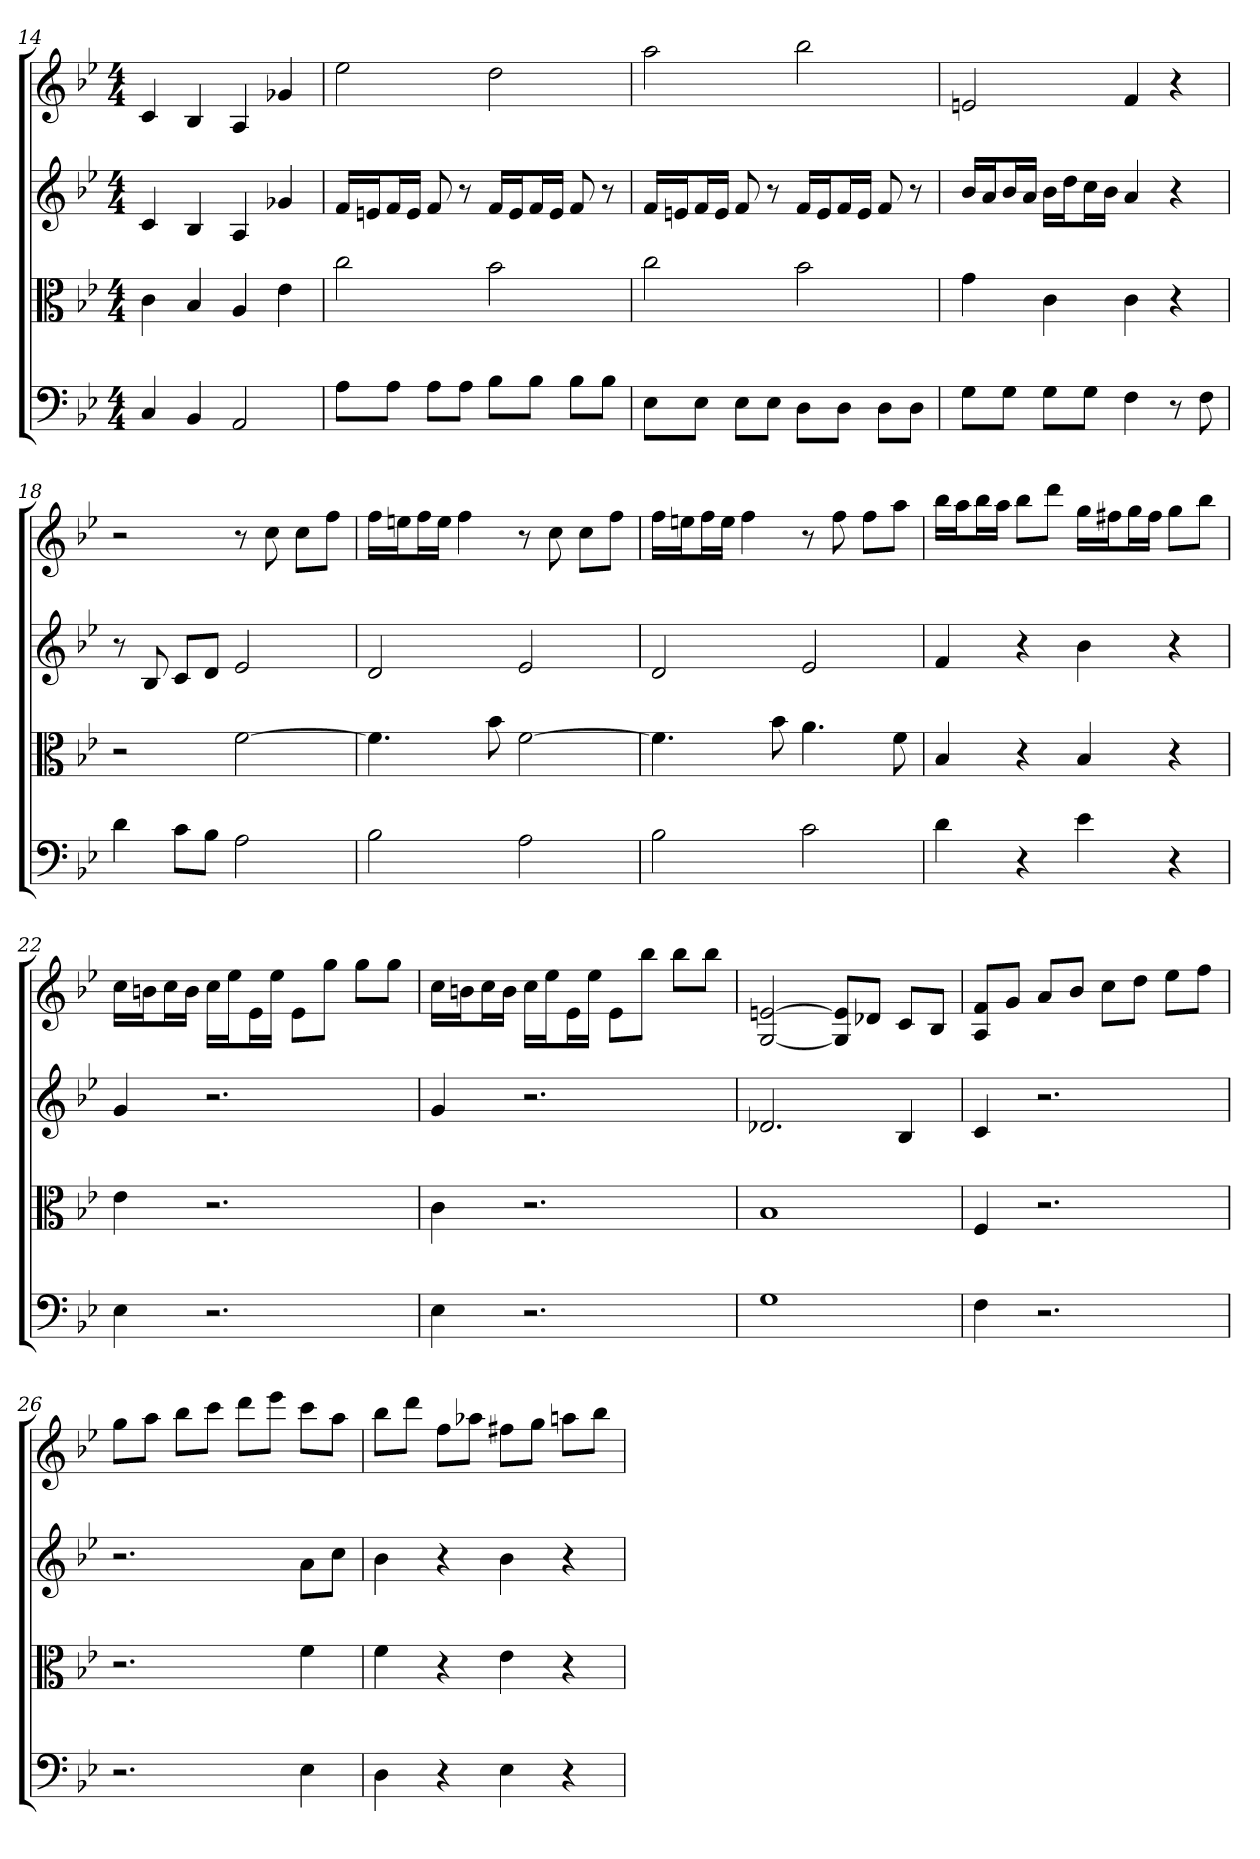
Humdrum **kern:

**kern	**kern	**kern	**kern
*part4	*part3	*part2	*part1
*staff4	*staff3	*staff2	*staff1
*clefF4	*clefC3	*clefG2	*clefG2
*k[b-e-]	*k[b-e-]	*k[b-e-]	*k[b-e-]
*g:	*g:	*g:	*g:
*M4/4	*M4/4	*M4/4	*M4/4
=14	=14	=14	=14
4C	4c	4c	4c
4BB-	4B-	4B-	4B-
2AA	4A	4A	4A
.	4e-	4g-X	4g-X
=15	=15	=15	=15
8A\L	2cc	16f/LL	2ee-
.	.	16en/J	.
8A\J	.	16f/L	.
.	.	16e/JJ	.
8A\L	.	8f	.
8A\J	.	8r	.
8B-\L	2b-	16f/LL	2dd
.	.	16e/J	.
8B-\J	.	16f/L	.
.	.	16e/JJ	.
8B-\L	.	8f	.
8B-\J	.	8r	.
=16	=16	=16	=16
8E-\L	2cc	16f/LL	2aa
.	.	16en/J	.
8E-\J	.	16f/L	.
.	.	16e/JJ	.
8E-\L	.	8f	.
8E-\J	.	8r	.
8D\L	2b-	16f/LL	2bb-
.	.	16e/J	.
8D\J	.	16f/L	.
.	.	16e/JJ	.
8D\L	.	8f	.
8D\J	.	8r	.
=17	=17	=17	=17
8G\L	4g	16b-/LL	2en
.	.	16a/J	.
8G\J	.	16b-/L	.
.	.	16a/JJ	.
8G\L	4c	16b-\LL	.
.	.	16dd\J	.
8G\J	.	16cc\L	.
.	.	16b-\JJ	.
4F	4c	4a	4f
8r	4r	4r	4r
8F	.	.	.
=18	=18	=18	=18
4d	2r	8r	2r
.	.	8B-	.
8c\L	.	8c/L	.
8B-\J	.	8d/J	.
2A	[2f	2e-	8r
.	.	.	8cc
.	.	.	8cc\L
.	.	.	8ff\J
=19	=19	=19	=19
2B-	4.f]	2d	16ff\LL
.	.	.	16een\J
.	.	.	16ff\L
.	.	.	16ee\JJ
.	.	.	4ff
.	8b-	.	.
2A	[2f	2e-	8r
.	.	.	8cc
.	.	.	8cc\L
.	.	.	8ff\J
=20	=20	=20	=20
2B-	4.f]	2d	16ff\LL
.	.	.	16een\J
.	.	.	16ff\L
.	.	.	16ee\JJ
.	.	.	4ff
.	8b-	.	.
2c	4.a	2e-	8r
.	.	.	8ff
.	.	.	8ff\L
.	8f	.	8aa\J
=21	=21	=21	=21
4d	4B-	4f	16bb-\LL
.	.	.	16aa\J
.	.	.	16bb-\L
.	.	.	16aa\JJ
4r	4r	4r	8bb-\L
.	.	.	8ddd\J
4e-	4B-	4b-	16gg\LL
.	.	.	16ff#X\J
.	.	.	16gg\L
.	.	.	16ff#\JJ
4r	4r	4r	8gg\L
.	.	.	8bb-\J
=22	=22	=22	=22
4E-	4e-	4g	16cc\LL
.	.	.	16bn\J
.	.	.	16cc\L
.	.	.	16b\JJ
2.r	2.r	2.r	16cc\LL
.	.	.	16ee-\J
.	.	.	16e-\L
.	.	.	16ee-\JJ
.	.	.	8e-\L
.	.	.	8gg\J
.	.	.	8gg\L
.	.	.	8gg\J
=23	=23	=23	=23
4E-	4c	4g	16cc\LL
.	.	.	16bn\J
.	.	.	16cc\L
.	.	.	16b\JJ
2.r	2.r	2.r	16cc\LL
.	.	.	16ee-\J
.	.	.	16e-\L
.	.	.	16ee-\JJ
.	.	.	8e-\L
.	.	.	8bb-\J
.	.	.	8bb-\L
.	.	.	8bb-\J
=24	=24	=24	=24
1G	1B-	2.d-X	[2G [2en
.	.	.	8G]/ 8e]/L
.	.	.	8d-X/J
.	.	4B-	8c/L
.	.	.	8B-/J
=25	=25	=25	=25
4F	4F	4c	8A/ 8f/L
.	.	.	8g/J
2.r	2.r	2.r	8a/L
.	.	.	8b-/J
.	.	.	8cc\L
.	.	.	8dd\J
.	.	.	8ee-\L
.	.	.	8ff\J
=26	=26	=26	=26
2.r	2.r	2.r	8gg\L
.	.	.	8aa\J
.	.	.	8bb-\L
.	.	.	8ccc\J
.	.	.	8ddd\L
.	.	.	8eee-\J
4E-	4f	8a\L	8ccc\L
.	.	8cc\J	8aa\J
=27	=27	=27	=27
4D	4f	4b-	8bb-\L
.	.	.	8ddd\J
4r	4r	4r	8ff\L
.	.	.	8aa-X\J
4E-	4e-	4b-	8ff#X\L
.	.	.	8gg\J
4r	4r	4r	8aan\L
.	.	.	8bb-\J
=	=	=	=
*-	*-	*-	*-
